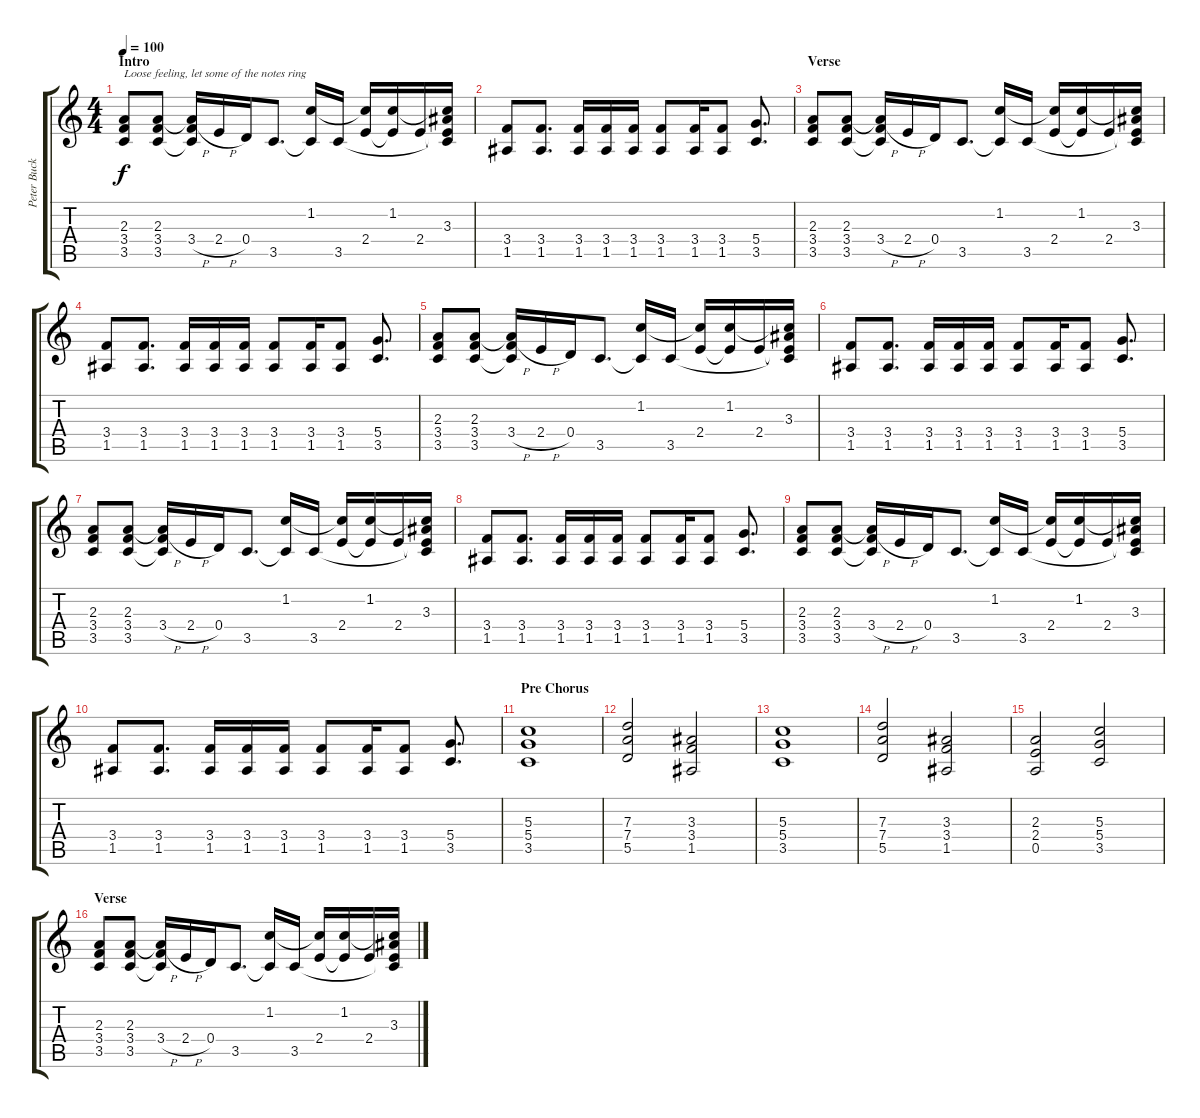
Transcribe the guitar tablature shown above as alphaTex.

\track ("Peter Buck (Guitar I)" "Peter Buck") {instrument distortionguitar}
\staff {score tabs}
\tuning (E4 B3 G3 D3 A2 E2) {hide}
\ts (4 4)
\section ("" "Intro")
\tempo 100
\clef g2
\ks c
(2.3 3.4 3.5).8{txt "Loose feeling, let some of the notes ring" dy f instrument distortionguitar} (2.3 3.4 3.5).8 (2.3{t} 3.4{h} 3.5{t}).16 2.4{h}.16 0.4.16 3.5.8{d} (1.2 3.5{t}).16 3.5.16 (1.2{t} 2.4).16 (1.2 2.4{t}).16 2.4.16 (1.2{t} 3.3 2.4{t} 3.5{t}).16 |
(3.4 1.5).8 (3.4 1.5).8{d} (3.4 1.5).16 (3.4 1.5).16 (3.4 1.5).16 (3.4 1.5).8 (3.4 1.5).16 (3.4 1.5).8 (5.4 3.5).8{d} |
\section ("" "Verse")
(2.3 3.4 3.5).8 (2.3 3.4 3.5).8 (2.3{t} 3.4{h} 3.5{t}).16 2.4{h}.16 0.4.16 3.5.8{d} (1.2 3.5{t}).16 3.5.16 (1.2{t} 2.4).16 (1.2 2.4{t}).16 2.4.16 (1.2{t} 3.3 2.4{t} 3.5{t}).16 |
(3.4 1.5).8 (3.4 1.5).8{d} (3.4 1.5).16 (3.4 1.5).16 (3.4 1.5).16 (3.4 1.5).8 (3.4 1.5).16 (3.4 1.5).8 (5.4 3.5).8{d} |
(2.3 3.4 3.5).8 (2.3 3.4 3.5).8 (2.3{t} 3.4{h} 3.5{t}).16 2.4{h}.16 0.4.16 3.5.8{d} (1.2 3.5{t}).16 3.5.16 (1.2{t} 2.4).16 (1.2 2.4{t}).16 2.4.16 (1.2{t} 3.3 2.4{t} 3.5{t}).16 |
(3.4 1.5).8 (3.4 1.5).8{d} (3.4 1.5).16 (3.4 1.5).16 (3.4 1.5).16 (3.4 1.5).8 (3.4 1.5).16 (3.4 1.5).8 (5.4 3.5).8{d} |
(2.3 3.4 3.5).8 (2.3 3.4 3.5).8 (2.3{t} 3.4{h} 3.5{t}).16 2.4{h}.16 0.4.16 3.5.8{d} (1.2 3.5{t}).16 3.5.16 (1.2{t} 2.4).16 (1.2 2.4{t}).16 2.4.16 (1.2{t} 3.3 2.4{t} 3.5{t}).16 |
(3.4 1.5).8 (3.4 1.5).8{d} (3.4 1.5).16 (3.4 1.5).16 (3.4 1.5).16 (3.4 1.5).8 (3.4 1.5).16 (3.4 1.5).8 (5.4 3.5).8{d} |
(2.3 3.4 3.5).8 (2.3 3.4 3.5).8 (2.3{t} 3.4{h} 3.5{t}).16 2.4{h}.16 0.4.16 3.5.8{d} (1.2 3.5{t}).16 3.5.16 (1.2{t} 2.4).16 (1.2 2.4{t}).16 2.4.16 (1.2{t} 3.3 2.4{t} 3.5{t}).16 |
(3.4 1.5).8 (3.4 1.5).8{d} (3.4 1.5).16 (3.4 1.5).16 (3.4 1.5).16 (3.4 1.5).8 (3.4 1.5).16 (3.4 1.5).8 (5.4 3.5).8{d} |
\section ("" "Pre Chorus")
(5.3 5.4 3.5).1 |
(7.3 7.4 5.5).2 (3.3 3.4 1.5).2 |
(5.3 5.4 3.5).1 |
(7.3 7.4 5.5).2 (3.3 3.4 1.5).2 |
(2.3 2.4 0.5).2 (5.3 5.4 3.5).2 |
\section ("" "Verse")
(2.3 3.4 3.5).8 (2.3 3.4 3.5).8 (2.3{t} 3.4{h} 3.5{t}).16 2.4{h}.16 0.4.16 3.5.8{d} (1.2 3.5{t}).16 3.5.16 (1.2{t} 2.4).16 (1.2 2.4{t}).16 2.4.16 (1.2{t} 3.3 2.4{t} 3.5{t}).16
